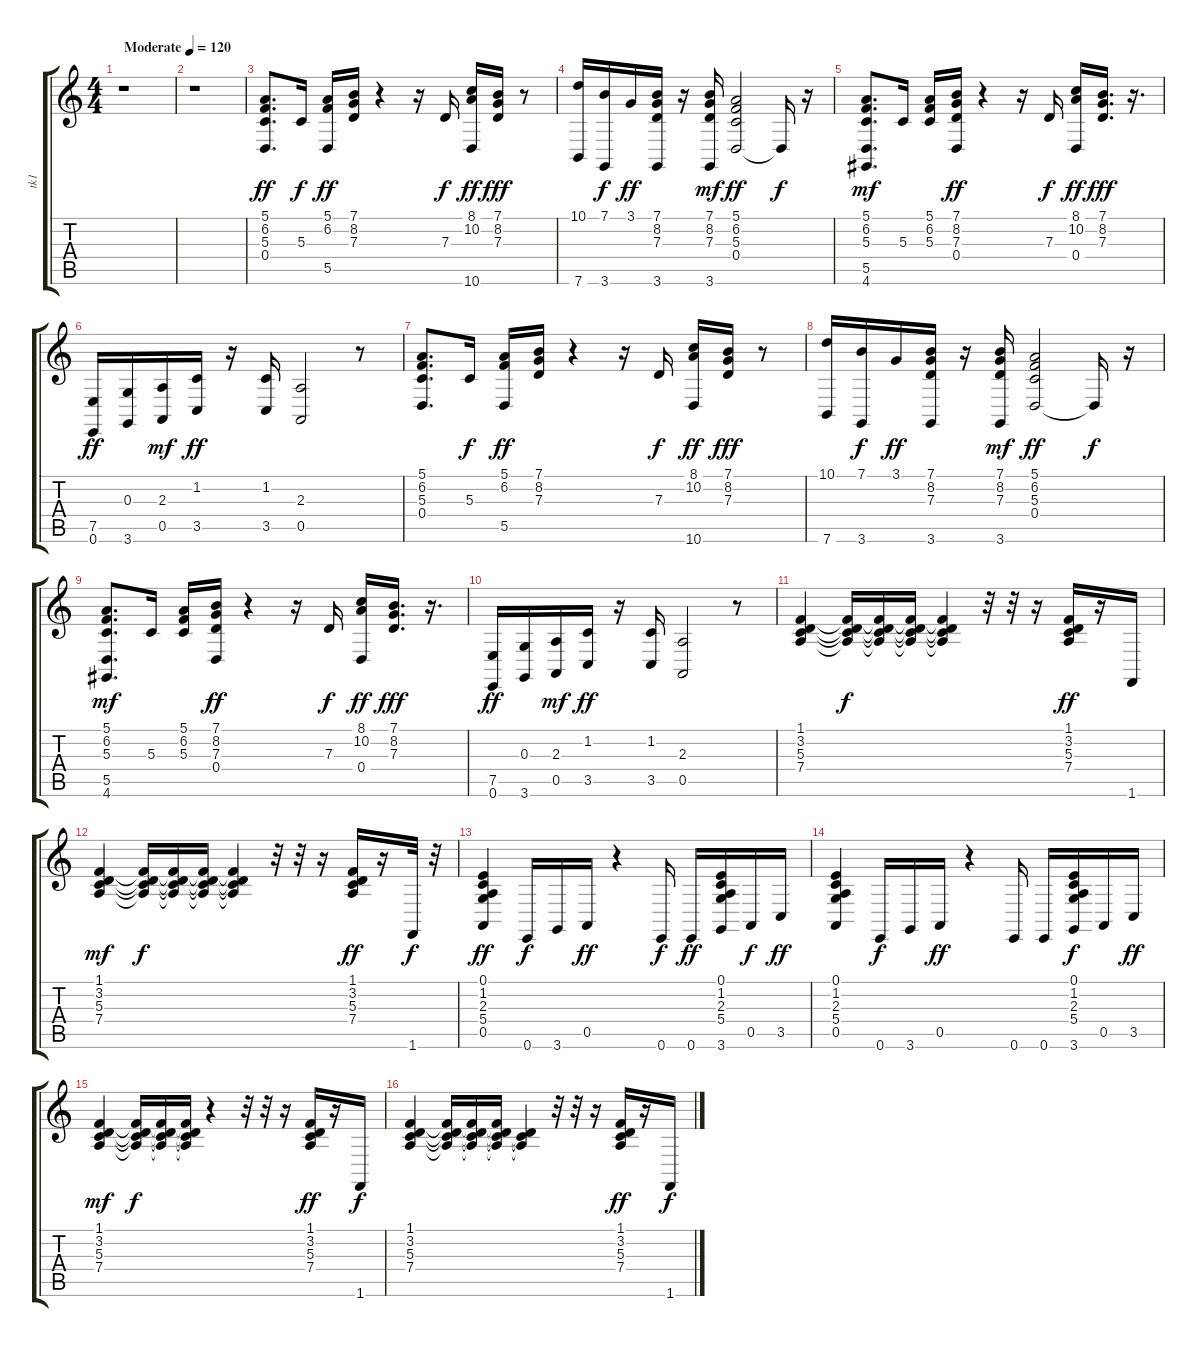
\track ("tk1" "tk1") {instrument brightacousticpiano}
\staff {score tabs}
\tuning (E4 B3 G3 D3 A2 E2) {hide}
\ts (4 4)
\tempo (120 "Moderate")
\clef g2
\ks c
r.1{dy ff instrument brightacousticpiano} |
r.1 |
(5.1 6.2 5.3 0.4).8{d balance 8} 5.3.16{dy f} (5.1 6.2 5.5).16{dy ff} (7.1 8.2 7.3).16 r.4 r.16 7.3.16{dy f} (8.1 10.2 10.6).16{dy ff} (7.1 8.2 7.3).16{dy fff} r.8 |
(10.1 7.6).16 (7.1 3.6).16{dy f} 3.1.16{dy ff} (7.1 8.2 7.3 3.6).16 r.16 (7.1 8.2 7.3 3.6).16{dy mf} (5.1 6.2 5.3 0.4).2{dy ff} 0.4{t}.16{dy f} r.16 |
(5.1 6.2 5.3 5.5 4.6).8{d dy mf} 5.3.16 (5.1 6.2 5.3).16 (7.1 8.2 7.3 0.4).16{dy ff} r.4 r.16 7.3.16{dy f} (8.1 10.2 0.4).16{dy ff} (7.1 8.2 7.3).16{d dy fff} r.16{d} |
(7.5 0.6).16{dy ff} (0.3 3.6).16 (2.3 0.5).16{dy mf} (1.2 3.5).16{dy ff} r.16 (1.2 3.5).16 (2.3 0.5).2 r.8 |
(5.1 6.2 5.3 0.4).8{d} 5.3.16{dy f} (5.1 6.2 5.5).16{dy ff} (7.1 8.2 7.3).16 r.4 r.16 7.3.16{dy f} (8.1 10.2 10.6).16{dy ff} (7.1 8.2 7.3).16{dy fff} r.8 |
(10.1 7.6).16 (7.1 3.6).16{dy f} 3.1.16{dy ff} (7.1 8.2 7.3 3.6).16 r.16 (7.1 8.2 7.3 3.6).16{dy mf} (5.1 6.2 5.3 0.4).2{dy ff} 0.4{t}.16{dy f} r.16 |
(5.1 6.2 5.3 5.5 4.6).8{d dy mf} 5.3.16 (5.1 6.2 5.3).16 (7.1 8.2 7.3 0.4).16{dy ff} r.4 r.16 7.3.16{dy f} (8.1 10.2 0.4).16{dy ff} (7.1 8.2 7.3).16{d dy fff} r.16{d} |
(7.5 0.6).16{dy ff} (0.3 3.6).16 (2.3 0.5).16{dy mf} (1.2 3.5).16{dy ff} r.16 (1.2 3.5).16 (2.3 0.5).2 r.8 |
(1.1 3.2 5.3 7.4).4 (1.1{t} 3.2{t} 5.3{t} 7.4{t}).16{dy f} (1.1{t} 3.2{t} 5.3{t} 7.4{t}).16 (1.1{t} 3.2{t} 5.3{t} 7.4{t}).16 (1.1{t} 3.2{t} 5.3{t} 7.4{t}).4 r.32 r.32 r.16 (1.1 3.2 5.3 7.4).16{dy ff} r.16 1.6.16 |
(1.1 3.2 5.3 7.4).4{dy mf} (1.1{t} 3.2{t} 5.3{t} 7.4{t}).16{dy f} (1.1{t} 3.2{t} 5.3{t} 7.4{t}).16 (1.1{t} 3.2{t} 5.3{t} 7.4{t}).16 (1.1{t} 3.2{t} 5.3{t} 7.4{t}).4 r.32 r.32 r.16 (1.1 3.2 5.3 7.4).16{dy ff} r.16 1.6.32{dy f} r.32 |
(0.1 1.2 2.3 5.4 0.5).4{dy ff} 0.6.16{dy f} 3.6.16 0.5.16{dy ff} r.4 0.6.16{dy f} 0.6.16{dy ff} (0.1 1.2 2.3 5.4 3.6).16 0.5.16{dy f} 3.5.16{dy ff} |
(0.1 1.2 2.3 5.4 0.5).4 0.6.16{dy f} 3.6.16 0.5.16{dy ff} r.4 0.6.16 0.6.16 (0.1 1.2 2.3 5.4 3.6).16{dy f} 0.5.16 3.5.16{dy ff} |
(1.1 3.2 5.3 7.4).4{dy mf} (1.1{t} 3.2{t} 5.3{t} 7.4{t}).16{dy f} (1.1{t} 3.2{t} 5.3{t} 7.4{t}).16 (1.1{t} 3.2{t} 5.3{t} 7.4{t}).16 r.4 r.32 r.32 r.16 (1.1 3.2 5.3 7.4).16{dy ff} r.16 1.6.16{dy f} |
(1.1 3.2 5.3 7.4).4 (1.1{t} 3.2{t} 5.3{t} 7.4{t}).16 (1.1{t} 3.2{t} 5.3{t} 7.4{t}).16 (1.1{t} 3.2{t} 5.3{t} 7.4{t}).16 (3.2{t} 5.3{t} 7.4{t}).4 r.32 r.32 r.16 (1.1 3.2 5.3 7.4).16{dy ff} r.16 1.6.16{dy f}
